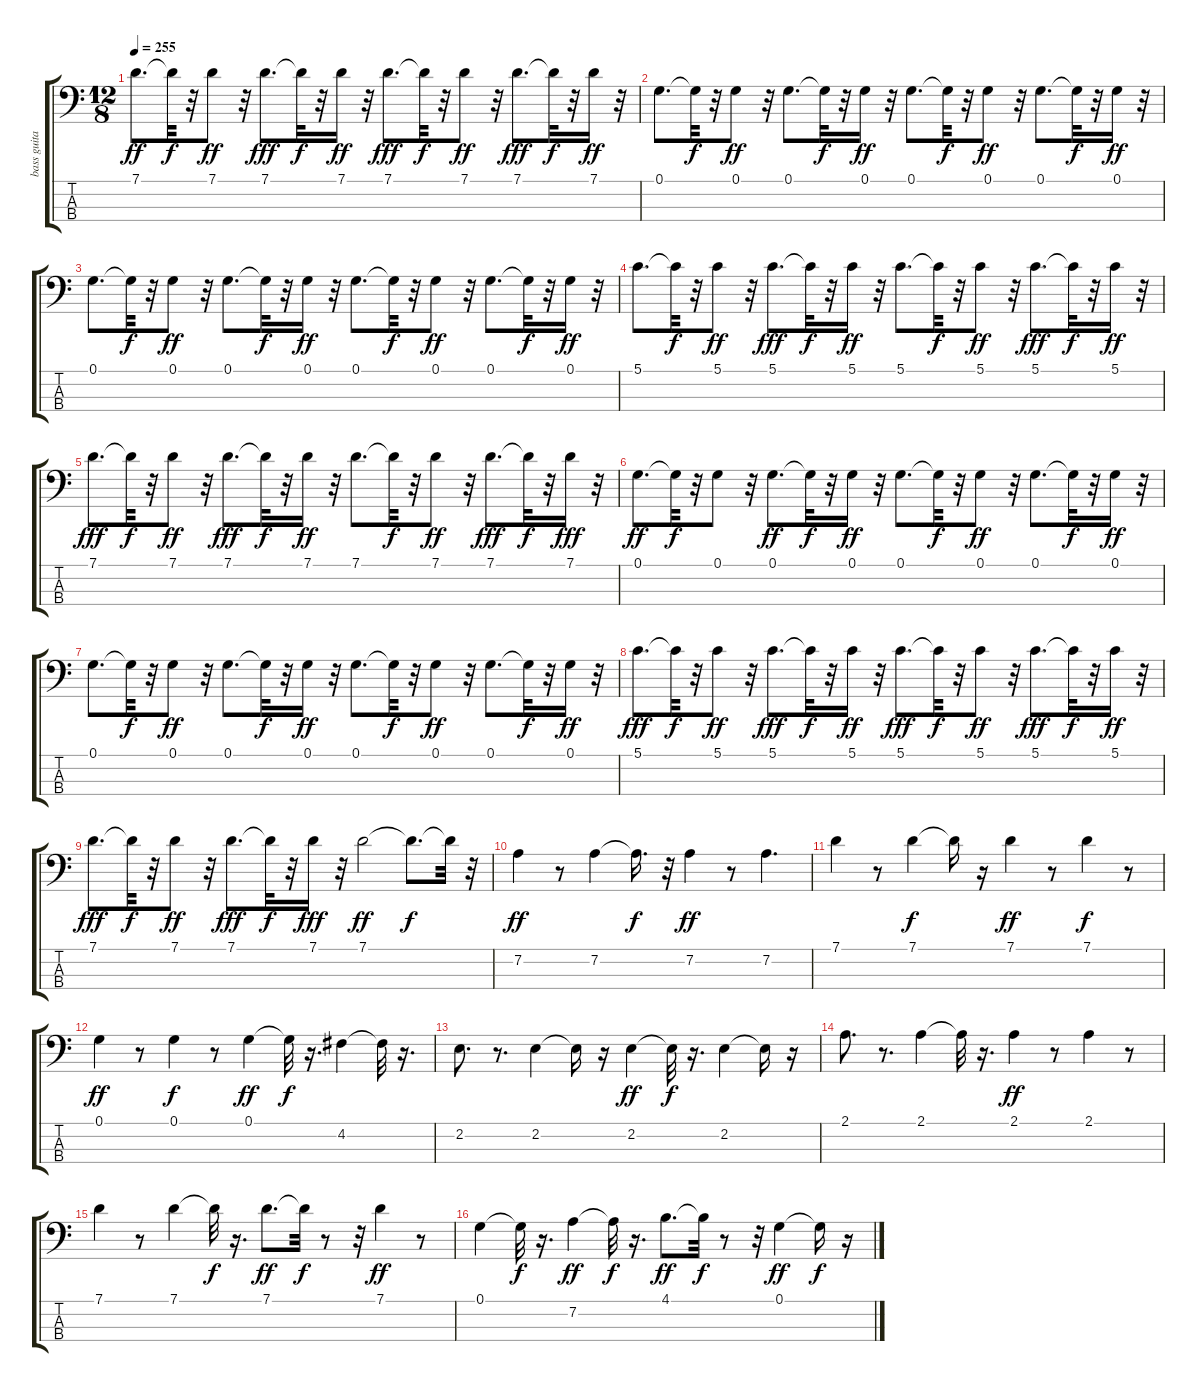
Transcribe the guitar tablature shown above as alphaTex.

\track ("bass guitar         " "bass guita") {instrument electricbassfinger}
\staff {score tabs}
\tuning (G2 D2 A1 E1) {hide}
\ts (12 8)
\tempo 255
\clef f4
\ks c
7.1.8{d dy ff} 7.1{t}.32{dy f} r.32 7.1.8{dy ff} r.32 7.1.8{d dy fff} 7.1{t}.32{dy f} r.32 7.1.16{dy ff} r.32 7.1.8{d dy fff} 7.1{t}.32{dy f} r.32 7.1.8{dy ff} r.32 7.1.8{d dy fff} 7.1{t}.32{dy f} r.32 7.1.16{dy ff} r.32 |
0.1.8{d} 0.1{t}.32{dy f} r.32 0.1.8{dy ff} r.32 0.1.8{d} 0.1{t}.32{dy f} r.32 0.1.16{dy ff} r.32 0.1.8{d} 0.1{t}.32{dy f} r.32 0.1.8{dy ff} r.32 0.1.8{d} 0.1{t}.32{dy f} r.32 0.1.16{dy ff} r.32 |
0.1.8{d} 0.1{t}.32{dy f} r.32 0.1.8{dy ff} r.32 0.1.8{d} 0.1{t}.32{dy f} r.32 0.1.16{dy ff} r.32 0.1.8{d} 0.1{t}.32{dy f} r.32 0.1.8{dy ff} r.32 0.1.8{d} 0.1{t}.32{dy f} r.32 0.1.16{dy ff} r.32 |
5.1.8{d} 5.1{t}.32{dy f} r.32 5.1.8{dy ff} r.32 5.1.8{d dy fff} 5.1{t}.32{dy f} r.32 5.1.16{dy ff} r.32 5.1.8{d} 5.1{t}.32{dy f} r.32 5.1.8{dy ff} r.32 5.1.8{d dy fff} 5.1{t}.32{dy f} r.32 5.1.16{dy ff} r.32 |
7.1.8{d dy fff} 7.1{t}.32{dy f} r.32 7.1.8{dy ff} r.32 7.1.8{d dy fff} 7.1{t}.32{dy f} r.32 7.1.16{dy ff} r.32 7.1.8{d} 7.1{t}.32{dy f} r.32 7.1.8{dy ff} r.32 7.1.8{d dy fff} 7.1{t}.32{dy f} r.32 7.1.16{dy fff} r.32 |
0.1.8{d dy ff} 0.1{t}.32{dy f} r.32 0.1.8 r.32 0.1.8{d dy ff} 0.1{t}.32{dy f} r.32 0.1.16{dy ff} r.32 0.1.8{d} 0.1{t}.32{dy f} r.32 0.1.8{dy ff} r.32 0.1.8{d} 0.1{t}.32{dy f} r.32 0.1.16{dy ff} r.32 |
0.1.8{d} 0.1{t}.32{dy f} r.32 0.1.8{dy ff} r.32 0.1.8{d} 0.1{t}.32{dy f} r.32 0.1.16{dy ff} r.32 0.1.8{d} 0.1{t}.32{dy f} r.32 0.1.8{dy ff} r.32 0.1.8{d} 0.1{t}.32{dy f} r.32 0.1.16{dy ff} r.32 |
5.1.8{d dy fff} 5.1{t}.32{dy f} r.32 5.1.8{dy ff} r.32 5.1.8{d dy fff} 5.1{t}.32{dy f} r.32 5.1.16{dy ff} r.32 5.1.8{d dy fff} 5.1{t}.32{dy f} r.32 5.1.8{dy ff} r.32 5.1.8{d dy fff} 5.1{t}.32{dy f} r.32 5.1.16{dy ff} r.32 |
7.1.8{d dy fff} 7.1{t}.32{dy f} r.32 7.1.8{dy ff} r.32 7.1.8{d dy fff} 7.1{t}.32{dy f} r.32 7.1.16{dy fff} r.32 7.1.2{dy ff} 7.1{t}.8{d dy f} 7.1{t}.32 r.32 |
7.2.4{dy ff} r.8 7.2.4 7.2{t}.16{d dy f} r.32 7.2.4{dy ff} r.8 7.2.4{d} |
7.1.4 r.8 7.1.4{dy f} 7.1{t}.16 r.16 7.1.4{dy ff} r.8 7.1.4{dy f} r.8 |
0.1.4{dy ff} r.8 0.1.4{dy f} r.8 0.1.4{dy ff} 0.1{t}.32{dy f} r.16{d} 4.2.4 4.2{t}.32 r.16{d} |
2.2.8{d} r.8{d} 2.2.4 2.2{t}.16 r.16 2.2.4{dy ff} 2.2{t}.32{dy f} r.16{d} 2.2.4 2.2{t}.16 r.16 |
2.1.8{d} r.8{d} 2.1.4 2.1{t}.32 r.16{d} 2.1.4{dy ff} r.8 2.1.4 r.8 |
7.1.4 r.8 7.1.4 7.1{t}.32{dy f} r.16{d} 7.1.8{d dy ff} 7.1{t}.32{dy f} r.8 r.32 7.1.4{dy ff} r.8 |
0.1.4 0.1{t}.32{dy f} r.16{d} 7.2.4{dy ff} 7.2{t}.32{dy f} r.16{d} 4.1.8{d dy ff} 4.1{t}.32{dy f} r.8 r.32 0.1.4{dy ff} 0.1{t}.16{dy f} r.16
